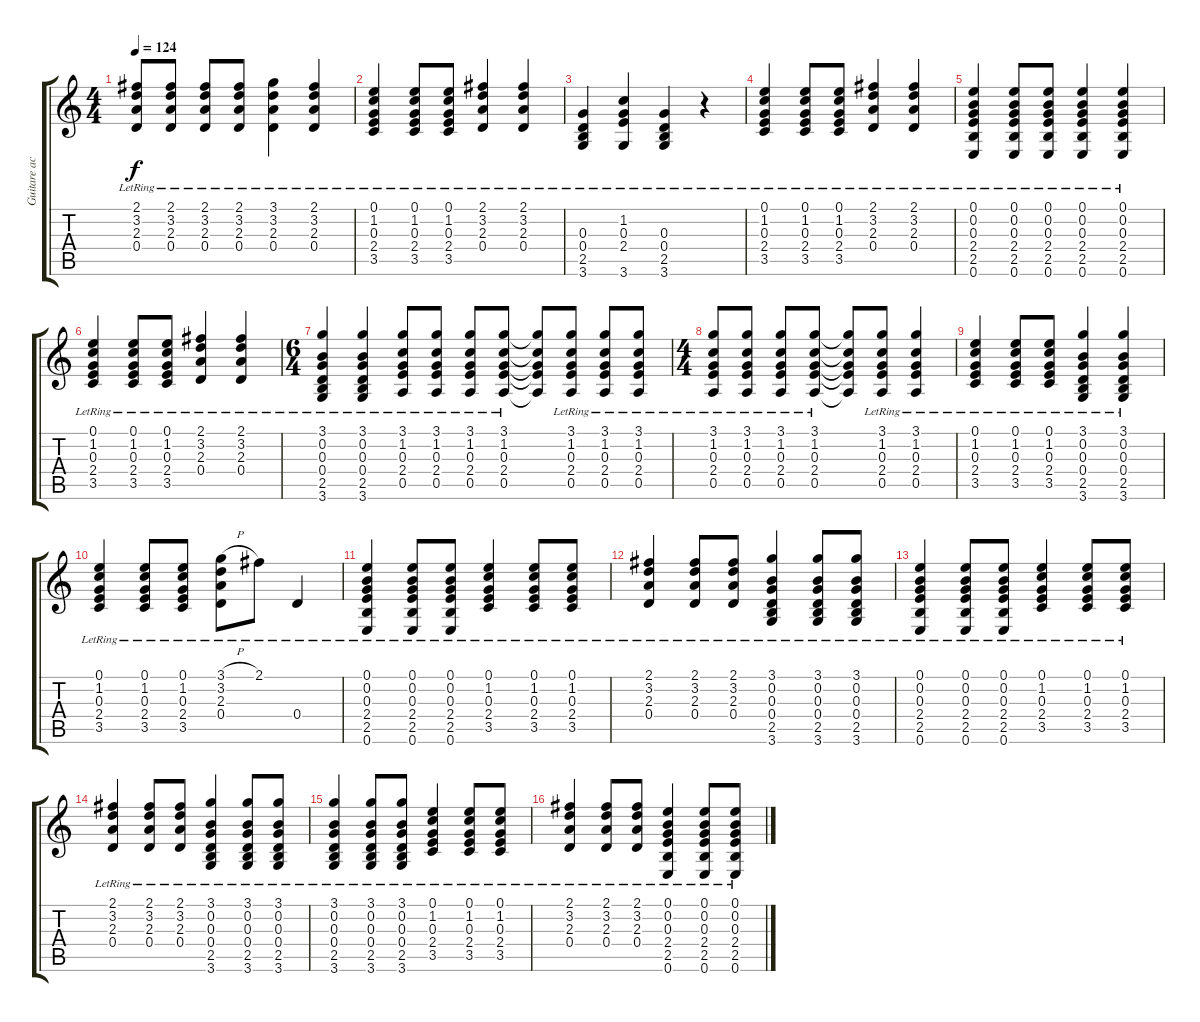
\track ("Guitare acoustique seule" "Guitare ac") {instrument acousticguitarsteel}
\staff {score tabs}
\tuning (E4 B3 G3 D3 A2 E2) {hide}
\ts (4 4)
\tempo 124
\clef g2
\ks c
(2.1{lr} 3.2{lr} 2.3{lr} 0.4{lr}).8{dy f} (2.1{lr} 3.2{lr} 2.3{lr} 0.4{lr}).8 (2.1{lr} 3.2{lr} 2.3{lr} 0.4{lr}).8 (2.1{lr} 3.2{lr} 2.3{lr} 0.4{lr}).8 (3.1{lr} 3.2{lr} 2.3{lr} 0.4{lr}).4 (2.1{lr} 3.2{lr} 2.3{lr} 0.4{lr}).4 |
(0.1{lr} 1.2{lr} 0.3{lr} 2.4{lr} 3.5{lr}).4 (0.1{lr} 1.2{lr} 0.3{lr} 2.4{lr} 3.5{lr}).8 (0.1{lr} 1.2{lr} 0.3{lr} 2.4{lr} 3.5{lr}).8 (2.1{lr} 3.2{lr} 2.3{lr} 0.4{lr}).4 (2.1{lr} 3.2{lr} 2.3{lr} 0.4{lr}).4 |
(0.3{lr} 0.4{lr} 2.5{lr} 3.6{lr}).4 (1.2{lr} 0.3{lr} 2.4{lr} 3.6{lr}).4 (0.3{lr} 0.4{lr} 2.5{lr} 3.6{lr}).4 r.4 |
(0.1{lr} 1.2{lr} 0.3{lr} 2.4{lr} 3.5{lr}).4 (0.1{lr} 1.2{lr} 0.3{lr} 2.4{lr} 3.5{lr}).8 (0.1{lr} 1.2{lr} 0.3{lr} 2.4{lr} 3.5{lr}).8 (2.1{lr} 3.2{lr} 2.3{lr} 0.4{lr}).4 (2.1{lr} 3.2{lr} 2.3{lr} 0.4{lr}).4 |
(0.1{lr} 0.2{lr} 0.3{lr} 2.4{lr} 2.5{lr} 0.6{lr}).4 (0.1{lr} 0.2{lr} 0.3{lr} 2.4{lr} 2.5{lr} 0.6{lr}).8 (0.1{lr} 0.2{lr} 0.3{lr} 2.4{lr} 2.5{lr} 0.6{lr}).8 (0.1{lr} 0.2{lr} 0.3{lr} 2.4{lr} 2.5{lr} 0.6{lr}).4 (0.1{lr} 0.2{lr} 0.3{lr} 2.4{lr} 2.5{lr} 0.6{lr}).4 |
(0.1{lr} 1.2{lr} 0.3{lr} 2.4{lr} 3.5{lr}).4 (0.1{lr} 1.2{lr} 0.3{lr} 2.4{lr} 3.5{lr}).8 (0.1{lr} 1.2{lr} 0.3{lr} 2.4{lr} 3.5{lr}).8 (2.1{lr} 3.2{lr} 2.3{lr} 0.4{lr}).4 (2.1{lr} 3.2{lr} 2.3{lr} 0.4{lr}).4 |
\ts (6 4)
(3.1{lr} 0.2{lr} 0.3{lr} 0.4{lr} 2.5{lr} 3.6{lr}).4 (3.1{lr} 0.2{lr} 0.3{lr} 0.4{lr} 2.5{lr} 3.6{lr}).4 (3.1{lr} 1.2{lr} 0.3{lr} 2.4{lr} 0.5{lr}).8 (3.1{lr} 1.2{lr} 0.3{lr} 2.4{lr} 0.5{lr}).8 (3.1{lr} 1.2{lr} 0.3{lr} 2.4{lr} 0.5{lr}).8 (3.1{lr} 1.2{lr} 0.3{lr} 2.4{lr} 0.5{lr}).8 (3.1{t} 1.2{t} 0.3{t} 2.4{t} 0.5{t}).8 (3.1{lr} 1.2{lr} 0.3{lr} 2.4{lr} 0.5{lr}).8 (3.1{lr} 1.2{lr} 0.3{lr} 2.4{lr} 0.5{lr}).8 (3.1{lr} 1.2{lr} 0.3{lr} 2.4{lr} 0.5{lr}).8 |
\ts (4 4)
(3.1{lr} 1.2{lr} 0.3{lr} 2.4{lr} 0.5{lr}).8 (3.1{lr} 1.2{lr} 0.3{lr} 2.4{lr} 0.5{lr}).8 (3.1{lr} 1.2{lr} 0.3{lr} 2.4{lr} 0.5{lr}).8 (3.1{lr} 1.2{lr} 0.3{lr} 2.4{lr} 0.5{lr}).8 (3.1{t} 1.2{t} 0.3{t} 2.4{t} 0.5{t}).8 (3.1{lr} 1.2{lr} 0.3{lr} 2.4{lr} 0.5{lr}).8 (3.1{lr} 1.2{lr} 0.3{lr} 2.4{lr} 0.5{lr}).4 |
(0.1{lr} 1.2{lr} 0.3{lr} 2.4{lr} 3.5{lr}).4 (0.1{lr} 1.2{lr} 0.3{lr} 2.4{lr} 3.5{lr}).8 (0.1{lr} 1.2{lr} 0.3{lr} 2.4{lr} 3.5{lr}).8 (3.1{lr} 0.2{lr} 0.3{lr} 0.4{lr} 2.5{lr} 3.6{lr}).4 (3.1{lr} 0.2{lr} 0.3{lr} 0.4{lr} 2.5{lr} 3.6{lr}).4 |
(0.1{lr} 1.2{lr} 0.3{lr} 2.4{lr} 3.5{lr}).4 (0.1{lr} 1.2{lr} 0.3{lr} 2.4{lr} 3.5{lr}).8 (0.1{lr} 1.2{lr} 0.3{lr} 2.4{lr} 3.5{lr}).8 (3.1{h} 3.2{lr} 2.3{lr} 0.4{lr}).8 2.1{lr}.8 0.4{lr}.4 |
(0.1{lr} 0.2{lr} 0.3{lr} 2.4{lr} 2.5{lr} 0.6{lr}).4 (0.1{lr} 0.2{lr} 0.3{lr} 2.4{lr} 2.5{lr} 0.6{lr}).8 (0.1{lr} 0.2{lr} 0.3{lr} 2.4{lr} 2.5{lr} 0.6{lr}).8 (0.1{lr} 1.2{lr} 0.3{lr} 2.4{lr} 3.5{lr}).4 (0.1{lr} 1.2{lr} 0.3{lr} 2.4{lr} 3.5{lr}).8 (0.1{lr} 1.2{lr} 0.3{lr} 2.4{lr} 3.5{lr}).8 |
(2.1{lr} 3.2{lr} 2.3{lr} 0.4{lr}).4 (2.1{lr} 3.2{lr} 2.3{lr} 0.4{lr}).8 (2.1{lr} 3.2{lr} 2.3{lr} 0.4{lr}).8 (3.1{lr} 0.2{lr} 0.3{lr} 0.4{lr} 2.5{lr} 3.6{lr}).4 (3.1{lr} 0.2{lr} 0.3{lr} 0.4{lr} 2.5{lr} 3.6{lr}).8 (3.1{lr} 0.2{lr} 0.3{lr} 0.4{lr} 2.5{lr} 3.6{lr}).8 |
(0.1{lr} 0.2{lr} 0.3{lr} 2.4{lr} 2.5{lr} 0.6{lr}).4 (0.1{lr} 0.2{lr} 0.3{lr} 2.4{lr} 2.5{lr} 0.6{lr}).8 (0.1{lr} 0.2{lr} 0.3{lr} 2.4{lr} 2.5{lr} 0.6{lr}).8 (0.1{lr} 1.2{lr} 0.3{lr} 2.4{lr} 3.5{lr}).4 (0.1{lr} 1.2{lr} 0.3{lr} 2.4{lr} 3.5{lr}).8 (0.1{lr} 1.2{lr} 0.3{lr} 2.4{lr} 3.5{lr}).8 |
(2.1{lr} 3.2{lr} 2.3{lr} 0.4{lr}).4 (2.1{lr} 3.2{lr} 2.3{lr} 0.4{lr}).8 (2.1{lr} 3.2{lr} 2.3{lr} 0.4{lr}).8 (3.1{lr} 0.2{lr} 0.3{lr} 0.4{lr} 2.5{lr} 3.6{lr}).4 (3.1{lr} 0.2{lr} 0.3{lr} 0.4{lr} 2.5{lr} 3.6{lr}).8 (3.1{lr} 0.2{lr} 0.3{lr} 0.4{lr} 2.5{lr} 3.6{lr}).8 |
(3.1{lr} 0.2{lr} 0.3{lr} 0.4{lr} 2.5{lr} 3.6{lr}).4 (3.1{lr} 0.2{lr} 0.3{lr} 0.4{lr} 2.5{lr} 3.6{lr}).8 (3.1{lr} 0.2{lr} 0.3{lr} 0.4{lr} 2.5{lr} 3.6{lr}).8 (0.1{lr} 1.2{lr} 0.3{lr} 2.4{lr} 3.5{lr}).4 (0.1{lr} 1.2{lr} 0.3{lr} 2.4{lr} 3.5{lr}).8 (0.1{lr} 1.2{lr} 0.3{lr} 2.4{lr} 3.5{lr}).8 |
(2.1{lr} 3.2{lr} 2.3{lr} 0.4{lr}).4 (2.1{lr} 3.2{lr} 2.3{lr} 0.4{lr}).8 (2.1{lr} 3.2{lr} 2.3{lr} 0.4{lr}).8 (0.1{lr} 0.2{lr} 0.3{lr} 2.4{lr} 2.5{lr} 0.6{lr}).4 (0.1{lr} 0.2{lr} 0.3{lr} 2.4{lr} 2.5{lr} 0.6{lr}).8 (0.1{lr} 0.2{lr} 0.3{lr} 2.4{lr} 2.5{lr} 0.6{lr}).8
